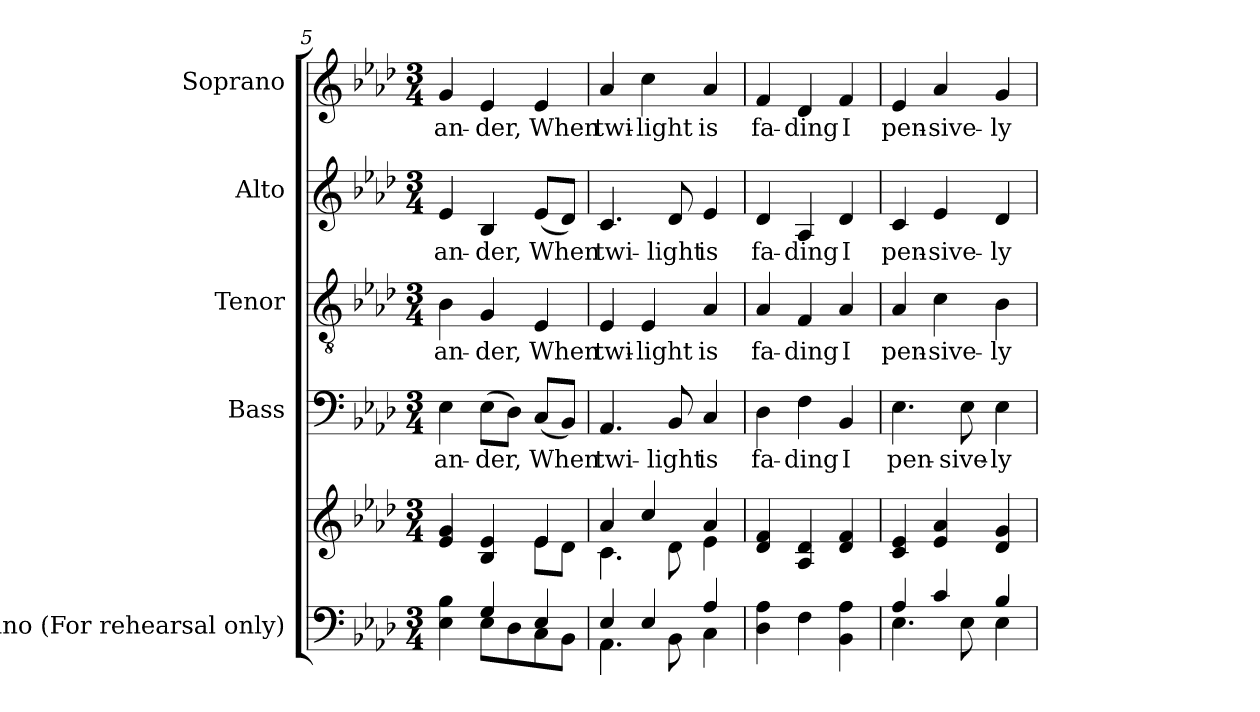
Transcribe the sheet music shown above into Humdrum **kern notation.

**kern	**kern	**kern	**text	**kern	**text	**kern	**text	**kern	**text
*part5	*part5	*part4	*part4	*part3	*part3	*part2	*part2	*part1	*part1
*staff6	*staff5	*staff4	*staff4	*staff3	*staff3	*staff2	*staff2	*staff1	*staff1
*I"Piano (For rehearsal only)	*	*I"Bass	*	*I"Tenor	*	*I"Alto	*	*I"Soprano	*
*I'Pno.	*	*I'B.	*	*I'T.	*	*I'A.	*	*I'S.	*
*clefF4	*clefG2	*clefF4	*	*clefGv2	*	*clefG2	*	*clefG2	*
*	*	*	*	*ITrd7c12	*	*	*	*	*
*k[b-e-a-d-]	*k[b-e-a-d-]	*k[b-e-a-d-]	*	*k[b-e-a-d-]	*	*k[b-e-a-d-]	*	*k[b-e-a-d-]	*
*A-:	*A-:	*A-:	*	*A-:	*	*A-:	*	*A-:	*
*M3/4	*M3/4	*M3/4	*	*M3/4	*	*M3/4	*	*M3/4	*
=5	=5	=5	=5	=5	=5	=5	=5	=5	=5
*^	*^	*	*	*	*	*	*	*	*
!	!	!	!	!	!LO:LY:b:color=#000000	!	!	!	!	!	!
!	!	!	!	!	!	!	!LO:LY:b:color=#000000	!	!	!	!
!	!	!	!	!	!	!	!	!	!LO:LY:b:color=#000000	!	!
!	!	!	!	!	!	!	!	!	!	!	!LO:LY:b:color=#000000
4ryy	4E-i\ 4B-i	4e-i/ 4gi	2ryy	4E-i\	-an-	4BB-i\	-an-	4e-i/	-an-	4gi/	-an-
!	!	!	!	!	!LO:LY:b:color=#000000	!	!	!	!	!	!
!	!	!	!	!	!	!	!LO:LY:b:color=#000000	!	!	!	!
!	!	!	!	!	!	!	!	!	!LO:LY:b:color=#000000	!	!
!	!	!	!	!	!	!	!	!	!	!	!LO:LY:b:color=#000000
4Gi/	8E-i\L	4B-i/ 4e-i	.	(8E-i\L	-der,	4GGi/	-der,	4B-i/	-der,	4e-i/	-der,
.	8D-i\	.	.	8D-i\J)	.	.	.	.	.	.	.
!	!	!	!	!	!LO:LY:b:color=#000000	!	!	!	!	!	!
!	!	!	!	!	!	!	!LO:LY:b:color=#000000	!	!	!	!
!	!	!	!	!	!	!	!	!	!LO:LY:b:color=#000000	!	!
!	!	!	!	!	!	!	!	!	!	!	!LO:LY:b:color=#000000
4E-i/	8Ci\	4e-i/	8e-i\L	(8Ci/L	When	4EE-i/	When	(8e-i/L	When	4e-i/	When
.	8BB-i\J	.	8d-i\J	8BB-i/J)	.	.	.	8d-i/J)	.	.	.
=6	=6	=6	=6	=6	=6	=6	=6	=6	=6	=6	=6
!	!	!	!	!	!LO:LY:b:color=#000000	!	!	!	!	!	!
!	!	!	!	!	!	!	!LO:LY:b:color=#000000	!	!	!	!
!	!	!	!	!	!	!	!	!	!LO:LY:b:color=#000000	!	!
!	!	!	!	!	!	!	!	!	!	!	!LO:LY:b:color=#000000
4E-i/	4.AA-i\	4a-i/	4.ci\	4.AA-i/	twi-	4EE-i/	twi-	4.ci/	twi-	4a-i/	twi-
!	!	!	!	!	!	!	!LO:LY:b:color=#000000	!	!	!	!
!	!	!	!	!	!	!	!	!	!	!	!LO:LY:b:color=#000000
4E-i/	.	4cci/	.	.	.	4EE-i/	-light	.	.	4cci\	-light
!	!	!	!	!	!LO:LY:b:color=#000000	!	!	!	!	!	!
!	!	!	!	!	!	!	!	!	!LO:LY:b:color=#000000	!	!
.	8BB-i\	.	8d-i\	8BB-i/	-light	.	.	8d-i/	-light	.	.
!	!	!	!	!	!LO:LY:b:color=#000000	!	!	!	!	!	!
!	!	!	!	!	!	!	!LO:LY:b:color=#000000	!	!	!	!
!	!	!	!	!	!	!	!	!	!LO:LY:b:color=#000000	!	!
!	!	!	!	!	!	!	!	!	!	!	!LO:LY:b:color=#000000
4A-i/	4Ci\	4a-i/	4e-i\	4Ci/	is	4AA-i/	is	4e-i/	is	4a-i/	is
*v	*v	*	*	*	*	*	*	*	*	*	*
*	*v	*v	*	*	*	*	*	*	*	*
!!LO:LB:g=z
=7	=7	=7	=7	=7	=7	=7	=7	=7	=7
*^	*^	*	*	*	*	*	*	*	*
!	!	!	!	!	!LO:LY:b:color=#000000	!	!	!	!	!	!
*v	*v	*	*	*	*	*	*	*	*	*	*
*	*v	*v	*	*	*	*	*	*	*	*
*^	*^	*	*	*	*	*	*	*	*
!	!	!	!	!	!	!	!LO:LY:b:color=#000000	!	!	!	!
*v	*v	*	*	*	*	*	*	*	*	*	*
*	*v	*v	*	*	*	*	*	*	*	*
*^	*^	*	*	*	*	*	*	*	*
!	!	!	!	!	!	!	!	!	!LO:LY:b:color=#000000	!	!
*v	*v	*	*	*	*	*	*	*	*	*	*
*	*v	*v	*	*	*	*	*	*	*	*
*^	*^	*	*	*	*	*	*	*	*
!	!	!	!	!	!	!	!	!	!	!	!LO:LY:b:color=#000000
*v	*v	*	*	*	*	*	*	*	*	*	*
*	*v	*v	*	*	*	*	*	*	*	*
4D-i\ 4A-i	4d-i/ 4fi	4D-i\	fa-	4AA-i/	fa-	4d-i/	fa-	4fi/	fa-
!	!	!	!LO:LY:b:color=#000000	!	!	!	!	!	!
!	!	!	!	!	!LO:LY:b:color=#000000	!	!	!	!
!	!	!	!	!	!	!	!LO:LY:b:color=#000000	!	!
!	!	!	!	!	!	!	!	!	!LO:LY:b:color=#000000
4Fi\	4A-i/ 4d-i	4Fi\	-ding	4FFi/	-ding	4A-i/	-ding	4d-i/	-ding
!	!	!	!LO:LY:b:color=#000000	!	!	!	!	!	!
!	!	!	!	!	!LO:LY:b:color=#000000	!	!	!	!
!	!	!	!	!	!	!	!LO:LY:b:color=#000000	!	!
!	!	!	!	!	!	!	!	!	!LO:LY:b:color=#000000
4BB-i\ 4A-i	4d-i/ 4fi	4BB-i/	I	4AA-i/	I	4d-i/	I	4fi/	I
=8	=8	=8	=8	=8	=8	=8	=8	=8	=8
*^	*	*	*	*	*	*	*	*	*
!	!	!	!	!LO:LY:b:color=#000000	!	!	!	!	!	!
!	!	!	!	!	!	!LO:LY:b:color=#000000	!	!	!	!
!	!	!	!	!	!	!	!	!LO:LY:b:color=#000000	!	!
!	!	!	!	!	!	!	!	!	!	!LO:LY:b:color=#000000
4A-i/	4.E-i\	4ci/ 4e-i	4.E-i\	pen-	4AA-i/	pen-	4ci/	pen-	4e-i/	pen-
!	!	!	!	!	!	!LO:LY:b:color=#000000	!	!	!	!
!	!	!	!	!	!	!	!	!LO:LY:b:color=#000000	!	!
!	!	!	!	!	!	!	!	!	!	!LO:LY:b:color=#000000
4ci/	.	4e-i/ 4a-i	.	.	4Ci\	-sive-	4e-i/	-sive-	4a-i/	-sive-
!	!	!	!	!LO:LY:b:color=#000000	!	!	!	!	!	!
.	8E-i\	.	8E-i\	-sive-	.	.	.	.	.	.
!	!	!	!	!LO:LY:b:color=#000000	!	!	!	!	!	!
!	!	!	!	!	!	!LO:LY:b:color=#000000	!	!	!	!
!	!	!	!	!	!	!	!	!LO:LY:b:color=#000000	!	!
!	!	!	!	!	!	!	!	!	!	!LO:LY:b:color=#000000
4B-i/	4E-i\	4d-i/ 4gi	4E-i\	-ly	4BB-i\	-ly	4d-i/	-ly	4gi/	-ly
*v	*v	*	*	*	*	*	*	*	*	*
=	=	=	=	=	=	=	=	=	=
*-	*-	*-	*-	*-	*-	*-	*-	*-	*-
